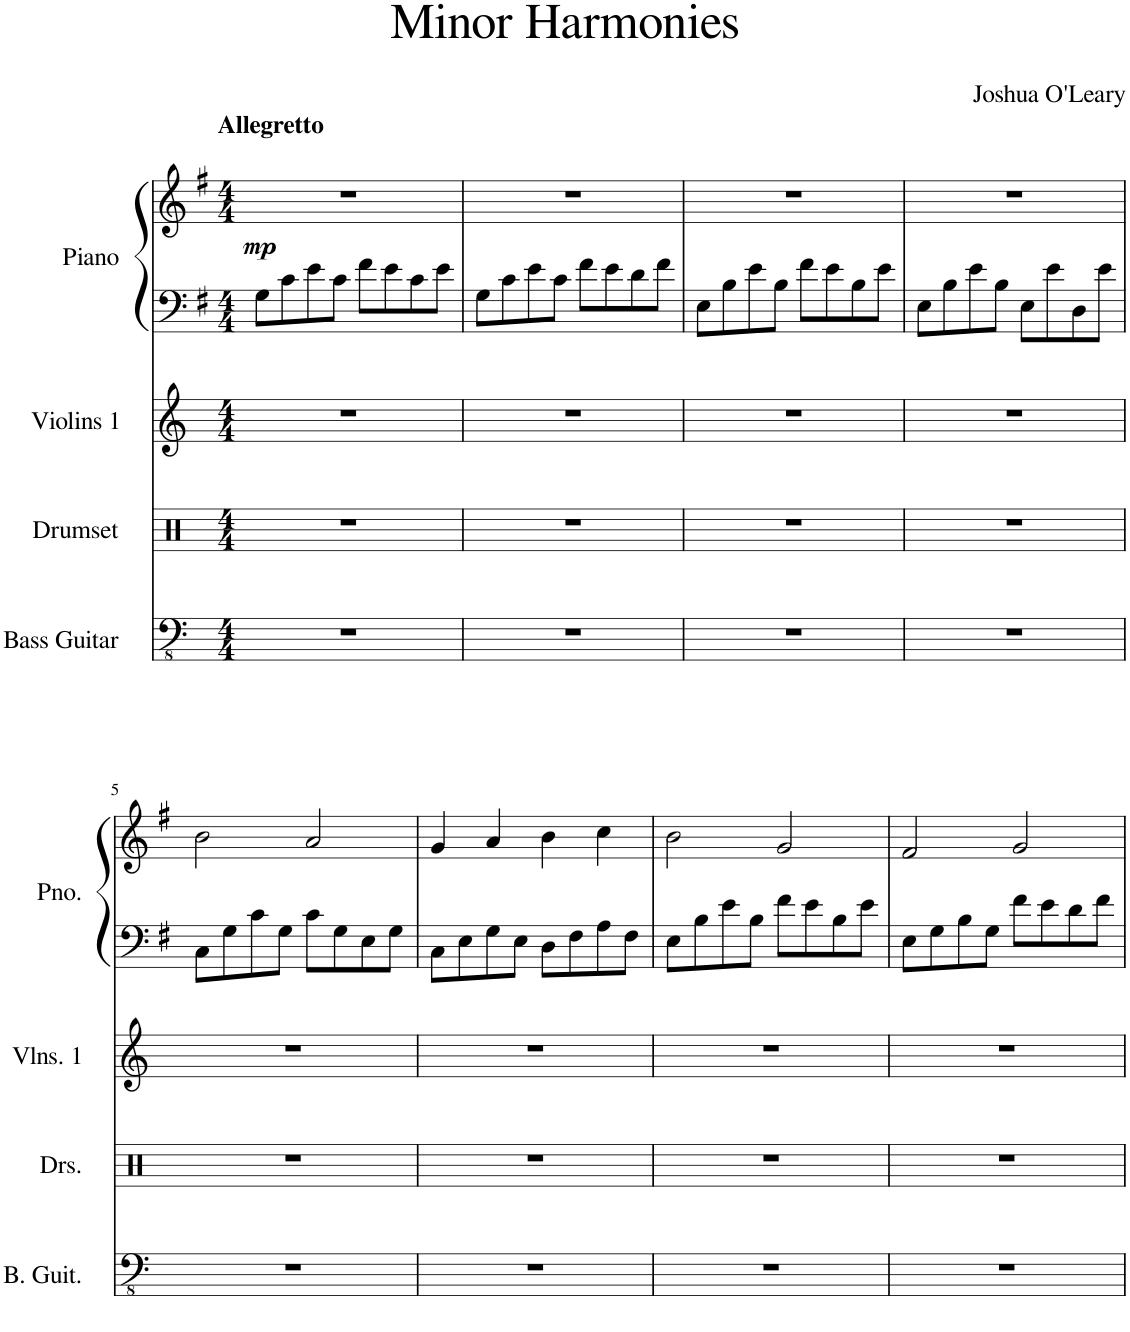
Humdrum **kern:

**kern	**kern	**kern	**kern	**kern	**dynam
*part4	*part3	*part2	*part1	*part1	*part1
*staff5	*staff4	*staff3	*staff2	*staff1	*staff1/2
*I"Bass Guitar	*I"Drumset	*I"Violins 1	*I"Piano	*	*
*I'B. Guit.	*I'Drs.	*I'Vlns. 1	*I'Pno.	*	*
*clefFv4	*clefX	*clefG2	*clefF4	*clefG2	*
*k[]	*k[]	*k[]	*k[f#]	*k[f#]	*
*M4/4	*M4/4	*M4/4	*M4/4	*M4/4	*
=1	=1	=1	=1	=1	=1
!	!	!	!	!LO:TX:a:B:t=Allegretto	!
!	!	!	!	!	!LO:DY:b
1r	1r	1r	8G\L	1r	mp
.	.	.	8c\	.	.
.	.	.	8e\	.	.
.	.	.	8c\J	.	.
.	.	.	8f#\L	.	.
.	.	.	8e\	.	.
.	.	.	8c\	.	.
.	.	.	8e\J	.	.
=2	=2	=2	=2	=2	=2
1r	1r	1r	8G\L	1r	.
.	.	.	8c\	.	.
.	.	.	8e\	.	.
.	.	.	8c\J	.	.
.	.	.	8f#\L	.	.
.	.	.	8e\	.	.
.	.	.	8d\	.	.
.	.	.	8f#\J	.	.
=3	=3	=3	=3	=3	=3
1r	1r	1r	8E\L	1r	.
.	.	.	8B\	.	.
.	.	.	8e\	.	.
.	.	.	8B\J	.	.
.	.	.	8f#\L	.	.
.	.	.	8e\	.	.
.	.	.	8B\	.	.
.	.	.	8e\J	.	.
=4	=4	=4	=4	=4	=4
1r	1r	1r	8E\L	1r	.
.	.	.	8B\	.	.
.	.	.	8e\	.	.
.	.	.	8B\J	.	.
.	.	.	8E\L	.	.
.	.	.	8e\	.	.
.	.	.	8D\	.	.
.	.	.	8e\J	.	.
!!LO:LB:g=z
=5	=5	=5	=5	=5	=5
1r	1r	1r	8C\L	2b\	.
.	.	.	8G\	.	.
.	.	.	8c\	.	.
.	.	.	8G\J	.	.
.	.	.	8c\L	2a/	.
.	.	.	8G\	.	.
.	.	.	8E\	.	.
.	.	.	8G\J	.	.
=6	=6	=6	=6	=6	=6
1r	1r	1r	8C\L	4g/	.
.	.	.	8E\	.	.
.	.	.	8G\	4a/	.
.	.	.	8E\J	.	.
.	.	.	8D\L	4b\	.
.	.	.	8F#\	.	.
.	.	.	8A\	4cc\	.
.	.	.	8F#\J	.	.
=7	=7	=7	=7	=7	=7
1r	1r	1r	8E\L	2b\	.
.	.	.	8B\	.	.
.	.	.	8e\	.	.
.	.	.	8B\J	.	.
.	.	.	8f#\L	2g/	.
.	.	.	8e\	.	.
.	.	.	8B\	.	.
.	.	.	8e\J	.	.
=8	=8	=8	=8	=8	=8
1r	1r	1r	8E\L	2f#/	.
.	.	.	8G\	.	.
.	.	.	8B\	.	.
.	.	.	8G\J	.	.
.	.	.	8f#\L	2g/	.
.	.	.	8e\	.	.
.	.	.	8d\	.	.
.	.	.	8f#\J	.	.
=	=	=	=	=	=
*-	*-	*-	*-	*-	*-
